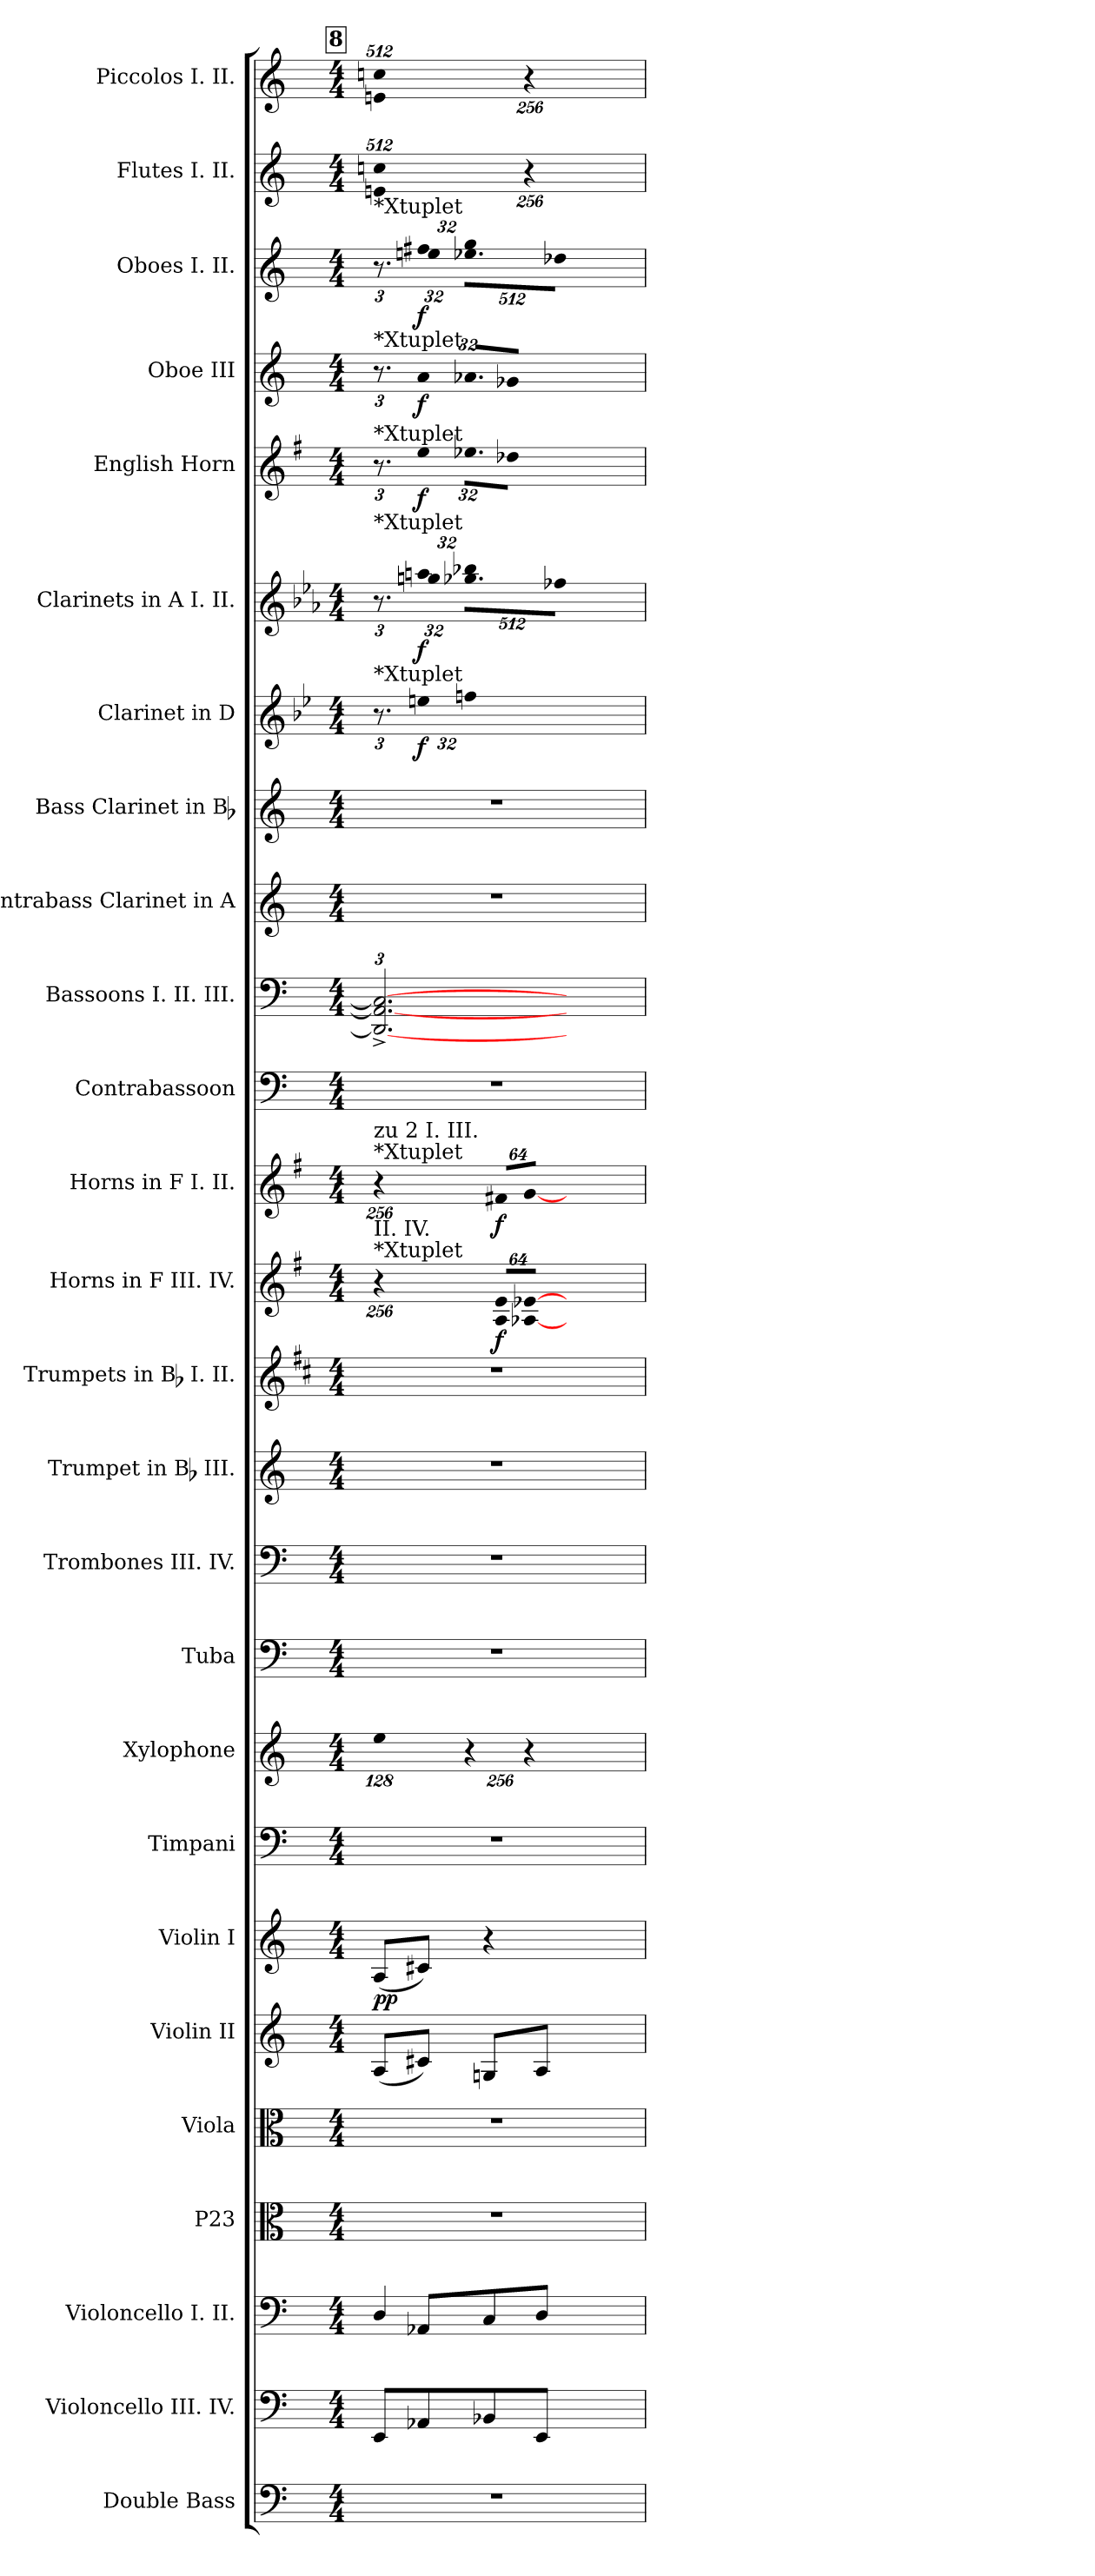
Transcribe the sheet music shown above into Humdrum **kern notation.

**kern	**kern	**kern	**kern	**kern	**kern	**kern	**dynam	**kern	**kern	**kern	**kern	**kern	**kern	**kern	**dynam	**kern	**dynam	**kern	**kern	**kern	**kern	**kern	**dynam	**kern	**dynam	**kern	**dynam	**kern	**dynam	**kern	**dynam	**kern	**kern
*part26	*part25	*part24	*part23	*part22	*part21	*part20	*part20	*part19	*part18	*part17	*part16	*part15	*part14	*part13	*part13	*part12	*part12	*part11	*part10	*part9	*part8	*part7	*part7	*part6	*part6	*part5	*part5	*part4	*part4	*part3	*part3	*part2	*part1
*staff26	*staff25	*staff24	*staff23	*staff22	*staff21	*staff20	*staff20	*staff19	*staff18	*staff17	*staff16	*staff15	*staff14	*staff13	*staff13	*staff12	*staff12	*staff11	*staff10	*staff9	*staff8	*staff7	*staff7	*staff6	*staff6	*staff5	*staff5	*staff4	*staff4	*staff3	*staff3	*staff2	*staff1
*I"Double Bass	*I"Violoncello III. IV.	*I"Violoncello I. II.	*I"P23	*I"Viola	*I"Violin II	*I"Violin I	*	*I"Timpani	*I"Xylophone	*I"Tuba	*I"Trombones III. IV.	*I"Trumpet in Bb III.	*I"Trumpets in Bb I. II.	*I"Horns in F III. IV.	*	*I"Horns in F I. II.	*	*I"Contrabassoon	*I"Bassoons I. II. III.	*I"Contrabass Clarinet in A	*I"Bass Clarinet in Bb	*I"Clarinet in D	*	*I"Clarinets in A I. II.	*	*I"English Horn	*	*I"Oboe III	*	*I"Oboes I. II.	*	*I"Flutes I. II.	*I"Piccolos I. II.
*I'Db.	*I'Vc.	*I'Vc.	*	*I'Vla.	*I'Vln. II	*I'Vln. I	*	*I'Timp.	*I'Xyl.	*I'Tba.	*I'Tbn.	*I'Tpt.	*I'Tpt.	*I'Hn.	*	*I'Hn.	*	*I'Cbsn.	*I'Bsn.	*I'Cb. Cl. A	*I'B. Cl.	*	*	*I'Cl.	*	*I'Eng. Hn.	*	*I'Ob.	*	*I'Ob.	*	*I'Fl.	*I'Picc.
*clefF4	*clefF4	*clefF4	*clefC3	*clefC3	*clefG2	*clefG2	*	*clefF4	*clefG2	*clefF4	*clefF4	*clefG2	*clefG2	*clefG2	*	*clefG2	*	*clefF4	*clefF4	*clefG2	*clefG2	*clefG2	*	*clefG2	*	*clefG2	*	*clefG2	*	*clefG2	*	*clefG2	*clefG2
*ITrd7c12	*	*	*	*	*	*	*	*	*ITrd-7c-12	*	*	*ITrd1c2	*ITrd1c2	*ITrd4c7	*	*ITrd4c7	*	*ITrd7c12	*	*ITrd16c27	*ITrd8c14	*ITrd-1c-2	*	*ITrd2c3	*	*ITrd4c7	*	*	*	*	*	*	*ITrd-7c-12
*k[]	*k[]	*k[]	*k[]	*k[]	*k[]	*k[]	*	*k[]	*k[]	*k[]	*k[]	*k[b-e-]	*k[]	*k[]	*	*k[]	*	*k[]	*k[]	*k[]	*k[]	*k[]	*	*k[]	*	*k[]	*	*k[]	*	*k[]	*	*k[]	*k[]
*C:	*C:	*C:	*C:	*C:	*C:	*C:	*	*C:	*C:	*C:	*C:	*B-:	*C:	*C:	*	*C:	*	*C:	*C:	*C:	*C:	*C:	*	*C:	*	*C:	*	*C:	*	*C:	*	*C:	*C:
*M4/4	*M4/4	*M4/4	*M4/4	*M4/4	*M4/4	*M4/4	*	*M4/4	*M4/4	*M4/4	*M4/4	*M4/4	*M4/4	*M4/4	*	*M4/4	*	*M4/4	*M4/4	*M4/4	*M4/4	*M4/4	*	*M4/4	*	*M4/4	*	*M4/4	*	*M4/4	*	*M4/4	*M4/4
!!LO:REH:place=s1:B:color=#000000:enc=box:fs=9.9988:t=8
=63	=63	=63	=63	=63	=63	=63	=63	=63	=63	=63	=63	=63	=63	=63	=63	=63	=63	=63	=63	=63	=63	=63	=63	=63	=63	=63	=63	=63	=63	=63	=63	=63	=63
!LO:N:vis=1	!	!	!LO:N:vis=1	!LO:N:vis=1	!	!	!	!LO:N:vis=1	!	!	!	!	!	!	!	!	!	!	!	!	!	!	!	!	!	!	!	!	!	!	!	!	!
*	*	*	*	*	*	*	*	*	*Xbrackettup	*	*	*	*	*	*	*	*	*	*	*	*	*	*	*	*	*	*	*	*	*	*	*	*
!	!	!	!	!	!	!	!	!	!LO:N:vis=8	!LO:N:vis=1	!LO:N:vis=1	!LO:N:vis=1	!LO:N:vis=1	!	!	!	!	!	!	!	!	!	!	!	!	!	!	!	!	!	!	!	!
*	*	*	*	*	*	*	*	*	*	*	*	*	*	*Xbrackettup	*	*	*	*	*	*	*	*	*	*	*	*	*	*	*	*	*	*	*
!	!	!	!	!	!	!	!	!	!	!	!	!	!	!LO:N:vis=4.	!	!	!	!	!	!	!	!	!	!	!	!	!	!	!	!	!	!	!
*	*	*	*	*	*	*	*	*	*	*	*	*	*	*	*	*Xbrackettup	*	*	*	*	*	*	*	*	*	*	*	*	*	*	*	*	*
!	!	!	!	!	!	!	!	!	!	!	!	!	!	!	!	!LO:N:vis=4.	!	!LO:N:vis=1	!	!	!	!	!	!	!	!	!	!	!	!	!	!	!
*	*	*	*	*	*	*	*	*	*	*	*	*	*	*	*	*	*	*	*Xbrackettup	*	*	*	*	*	*	*	*	*	*	*	*	*	*
!	!	!	!	!	!	!	!	!	!	!	!	!	!	!	!	!	!	!	!	!LO:N:vis=1	!LO:N:vis=1	!	!	!	!	!	!	!	!	!	!	!	!
*	*	*	*	*	*	*	*	*	*	*	*	*	*	*	*	*	*	*	*	*	*	*Xbrackettup	*	*Xbrackettup	*	*Xbrackettup	*	*Xbrackettup	*	*Xbrackettup	*	*Xbrackettup	*
*	*	*	*	*	*	*	*	*	*	*	*	*	*	*	*	*	*	*	*	*	*	*	*	*^	*	*	*	*	*	*^	*	*	*
!	!	!	!	!	!	!	!	!	!	!	!	!	!	!	!	!	!	!	!	!	!	!	!	!	!	!	!	!	!	!	!	!	!	!LO:N:vis=4	!
*	*	*	*	*	*	*	*	*	*	*	*	*	*	*	*	*	*	*	*	*	*	*	*	*	*	*	*	*	*	*	*	*	*	*	*Xbrackettup
!	!	!	!	!	!	!	!	!	!	!	!	!	!	!	!	!	!	!	!	!	!	!	!	!	!	!	!	!	!	!	!LO:TX:a:t=*Xtuplet	!	!	!	!
!	!	!	!	!	!	!	!	!	!	!	!	!	!	!	!	!	!	!	!	!	!	!	!	!	!	!	!	!	!LO:TX:a:t=*Xtuplet	!	!	!	!	!	!
!	!	!	!	!	!	!	!	!	!	!	!	!	!	!	!	!	!	!	!	!	!	!	!	!	!	!	!LO:TX:a:t=*Xtuplet	!	!	!	!	!	!	!	!
!	!	!	!	!	!	!	!	!	!	!	!	!	!	!	!	!	!	!	!	!	!	!	!	!LO:TX:a:t=*Xtuplet	!	!	!	!	!	!	!	!	!	!	!
!	!	!	!	!	!	!	!	!	!	!	!	!	!	!	!	!	!	!	!	!	!	!LO:TX:a:t=*Xtuplet	!	!	!	!	!	!	!	!	!	!	!	!	!
!	!	!	!	!	!	!	!	!	!	!	!	!	!	!	!	!LO:TX:a:t=*Xtuplet	!	!	!	!	!	!	!	!	!	!	!	!	!	!	!	!	!	!	!
!	!	!	!	!	!	!	!	!	!	!	!	!	!	!	!	!LO:TX:a:t=zu 2 I. III.	!	!	!	!	!	!	!	!	!	!	!	!	!	!	!	!	!	!	!
!	!	!	!	!	!	!	!	!	!	!	!	!	!	!LO:TX:a:t=*Xtuplet	!	!	!	!	!	!	!	!	!	!	!	!	!	!	!	!	!	!	!	!	!
!	!	!	!	!	!	!	!	!	!	!	!	!	!	!LO:TX:a:t=II. IV.	!	!	!	!	!	!	!	!	!	!	!	!	!	!	!	!	!	!	!	!	!
!	!	!	!	!	!	!	!	!	!	!	!	!	!	!	!	!	!	!	!	!	!	!	!	!	!	!	!	!	!	!	!	!	!	!	!LO:N:vis=4
1r	8EEi/L	8Di/J	1r	1r	(8Ai/L	(8Ai/L	pp	1r	512%85eeei\	1r	1r	1r	1r	512%149r	.	512%149r	.	1r	3.DDi/_<^ 3.AAi_<^ 3.C#i_>^	1r	1r	12.r	.	12.r	8ryy	.	12.r	.	12.r	.	12.r	8ryy	.	1024%341eni/ 1024%341ccni	1024%341eeni/ 1024%341cccni
!	!	!	!	!	!	!	!	!	!	!	!	!	!	!	!	!	!	!	!	!	!	!LO:N:vis=32	!	!LO:N:vis=32	!LO:N:vis=32	!	!LO:N:vis=32	!	!LO:N:vis=32	!	!LO:N:vis=32	!LO:N:vis=32	!	!	!
.	8AA-Xi/	8AA-Xi/L	.	.	8c#Xi/J)	8c#Xi/J)	.	.	.	.	.	.	.	.	.	.	.	.	.	.	.	512%21ff#Xi\	f	512%21ff#Xi/	512%21eeni\	f	512%21ai\	f	512%21ai/	f	512%21ff#Xi/	512%21eeni\	f	.	.
!	!	!	!	!	!	!	!	!	!LO:N:vis=8	!	!	!	!	!	!	!	!	!	!	!	!	!LO:N:vis=4	!	!LO:N:vis=4	!LO:N:vis=4.	!	!LO:N:vis=4.	!	!LO:N:vis=4.	!	!LO:N:vis=4	!LO:N:vis=4.	!	!	!
.	.	.	.	.	.	.	.	.	1024%171r	.	.	.	.	.	.	.	.	.	.	.	.	512%171ggni\	.	512%171ggni/	1024%299ee-Xi\L	.	1024%299a-Xi\L	.	1024%299a-Xi/L	.	512%171ggi/	1024%299ee-Xi\L	.	.	.
.	8BB-Xi/	8Ci/	.	.	8Gni/L	4r	.	.	.	.	.	.	.	.	.	.	.	.	.	.	.	.	.	.	.	.	.	.	.	.	.	.	.	.	.
!	!	!	!	!	!	!	!	!	!	!	!	!	!	!LO:N:vis=32	!	!LO:N:vis=32	!	!	!	!	!	!	!	!	!	!	!	!	!	!	!	!	!	!	!
.	.	.	.	.	.	.	.	.	.	.	.	.	.	1024%43Di/ 1024%43Ai/KKL	f	1024%43Bni/KKL	f	.	.	.	.	.	.	.	.	.	.	.	.	.	.	.	.	.	.
!	!	!	!	!	!	!	!	!	!LO:N:vis=8	!	!	!	!	!LO:N:vis=8	!	!LO:N:vis=8	!	!	!	!	!	!	!	!	!	!	!	!	!	!	!	!	!	!LO:N:vis=8	!LO:N:vis=8
.	.	.	.	.	.	.	.	.	1024%171r	.	.	.	.	[<1024%171D-Xi/ [>1024%171A-Xi/J	.	[<1024%171ci/J	.	.	.	.	.	.	.	.	.	.	.	.	.	.	.	.	.	1024%171r	1024%171r
.	8EEi/J	8Di/J	.	.	8Ai/J	.	.	.	.	.	.	.	.	.	.	.	.	.	.	.	.	.	.	.	.	.	.	.	.	.	.	.	.	.	.
!	!	!	!	!	!	!	!	!	!	!	!	!	!	!	!	!	!	!	!	!	!	!	!	!	!LO:N:vis=32	!	!LO:N:vis=32	!	!LO:N:vis=32	!	!	!LO:N:vis=32	!	!	!
.	.	.	.	.	.	.	.	.	.	.	.	.	.	.	.	.	.	.	.	.	.	.	.	.	1024%43dd-Xi\Jkk	.	1024%43g-Xi\Jkk	.	1024%43g-Xi/Jkk	.	.	1024%43dd-Xi\Jkk	.	.	.
.	2ryy	2ryy	.	.	2ryy	2ryy	.	.	2ryy	.	.	.	.	2ryy	.	2ryy	.	.	2ryy	.	.	2ryy	.	2ryy	2ryy	.	2ryy	.	2ryy	.	2ryy	2ryy	.	2ryy	2ryy
*	*	*	*	*	*	*	*	*	*	*	*	*	*	*	*	*	*	*	*	*	*	*	*	*v	*v	*	*	*	*	*	*v	*v	*	*	*
=	=	=	=	=	=	=	=	=	=	=	=	=	=	=	=	=	=	=	=	=	=	=	=	=	=	=	=	=	=	=	=	=	=
*-	*-	*-	*-	*-	*-	*-	*-	*-	*-	*-	*-	*-	*-	*-	*-	*-	*-	*-	*-	*-	*-	*-	*-	*-	*-	*-	*-	*-	*-	*-	*-	*-	*-
